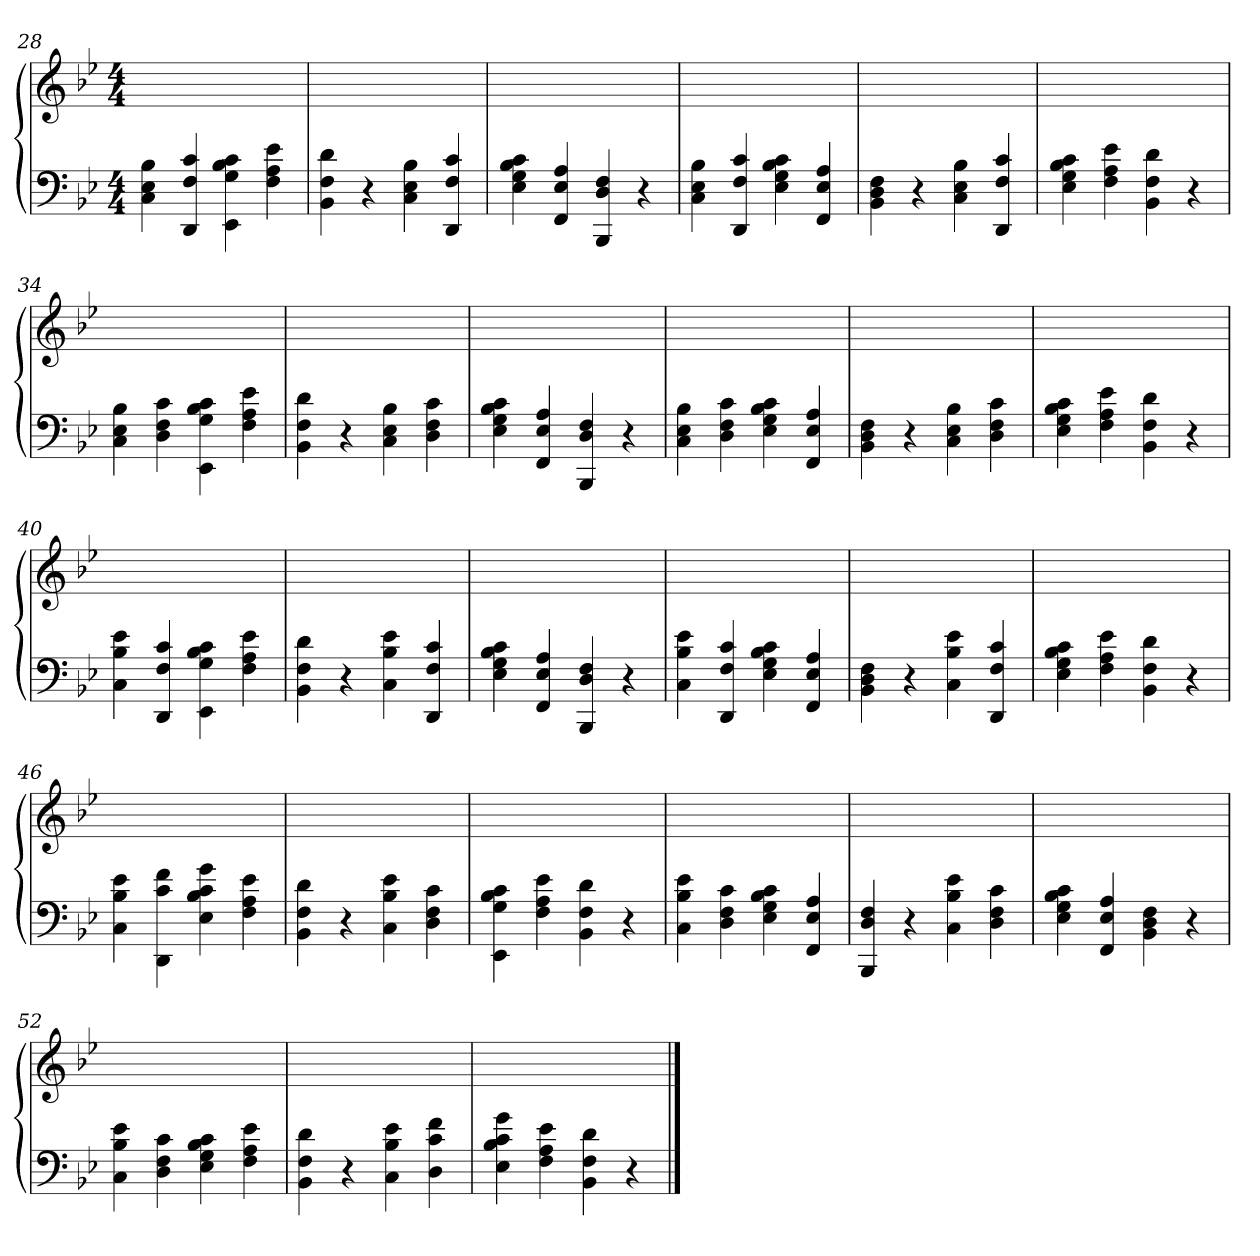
**kern	**kern
*part2	*part1
*staff2	*staff1
*clefF4	*clefG2
*k[b-e-]	*k[b-e-]
*B-:	*B-:
*M4/4	*M4/4
=28	=28
4C 4E- 4B-	1ryy
4DD 4F 4c	.
4EE- 4G 4B- 4c	.
4F 4A 4e-	.
=29	=29
4BB- 4F 4d	1ryy
4r	.
4C 4E- 4B-	.
4DD 4F 4c	.
=30	=30
4E- 4G 4B- 4c	1ryy
4FF 4E- 4A	.
4BBB- 4D 4F	.
4r	.
=31	=31
4C 4E- 4B-	1ryy
4DD 4F 4c	.
4E- 4G 4B- 4c	.
4FF 4E- 4A	.
=32	=32
4BB- 4D 4F	1ryy
4r	.
4C 4E- 4B-	.
4DD 4F 4c	.
=33	=33
4E- 4G 4B- 4c	1ryy
4F 4A 4e-	.
4BB- 4F 4d	.
4r	.
=34	=34
4C 4E- 4B-	1ryy
4D 4F 4c	.
4EE- 4G 4B- 4c	.
4F 4A 4e-	.
=35	=35
4BB- 4F 4d	1ryy
4r	.
4C 4E- 4B-	.
4D 4F 4c	.
=36	=36
4E- 4G 4B- 4c	1ryy
4FF 4E- 4A	.
4BBB- 4D 4F	.
4r	.
=37	=37
4C 4E- 4B-	1ryy
4D 4F 4c	.
4E- 4G 4B- 4c	.
4FF 4E- 4A	.
=38	=38
4BB- 4D 4F	1ryy
4r	.
4C 4E- 4B-	.
4D 4F 4c	.
=39	=39
4E- 4G 4B- 4c	1ryy
4F 4A 4e-	.
4BB- 4F 4d	.
4r	.
=40	=40
4C 4B- 4e-	1ryy
4DD 4F 4c	.
4EE- 4G 4B- 4c	.
4F 4A 4e-	.
=41	=41
4BB- 4F 4d	1ryy
4r	.
4C 4B- 4e-	.
4DD 4F 4c	.
=42	=42
4E- 4G 4B- 4c	1ryy
4FF 4E- 4A	.
4BBB- 4D 4F	.
4r	.
=43	=43
4C 4B- 4e-	1ryy
4DD 4F 4c	.
4E- 4G 4B- 4c	.
4FF 4E- 4A	.
=44	=44
4BB- 4D 4F	1ryy
4r	.
4C 4B- 4e-	.
4DD 4F 4c	.
=45	=45
4E- 4G 4B- 4c	1ryy
4F 4A 4e-	.
4BB- 4F 4d	.
4r	.
=46	=46
4C 4B- 4e-	1ryy
4DD 4c 4f	.
4E- 4B- 4c 4g	.
4F 4A 4e-	.
=47	=47
4BB- 4F 4d	1ryy
4r	.
4C 4B- 4e-	.
4D 4F 4c	.
=48	=48
4EE- 4G 4B- 4c	1ryy
4F 4A 4e-	.
4BB- 4F 4d	.
4r	.
=49	=49
4C 4B- 4e-	1ryy
4D 4F 4c	.
4E- 4G 4B- 4c	.
4FF 4E- 4A	.
=50	=50
4BBB- 4D 4F	1ryy
4r	.
4C 4B- 4e-	.
4D 4F 4c	.
=51	=51
4E- 4G 4B- 4c	1ryy
4FF 4E- 4A	.
4BB- 4D 4F	.
4r	.
=52	=52
4C 4B- 4e-	1ryy
4D 4F 4c	.
4E- 4G 4B- 4c	.
4F 4A 4e-	.
=53	=53
4BB- 4F 4d	1ryy
4r	.
4C 4B- 4e-	.
4D 4c 4f	.
=54	=54
4E- 4B- 4c 4g	1ryy
4F 4A 4e-	.
4BB- 4F 4d	.
4r	.
==	==
*-	*-
